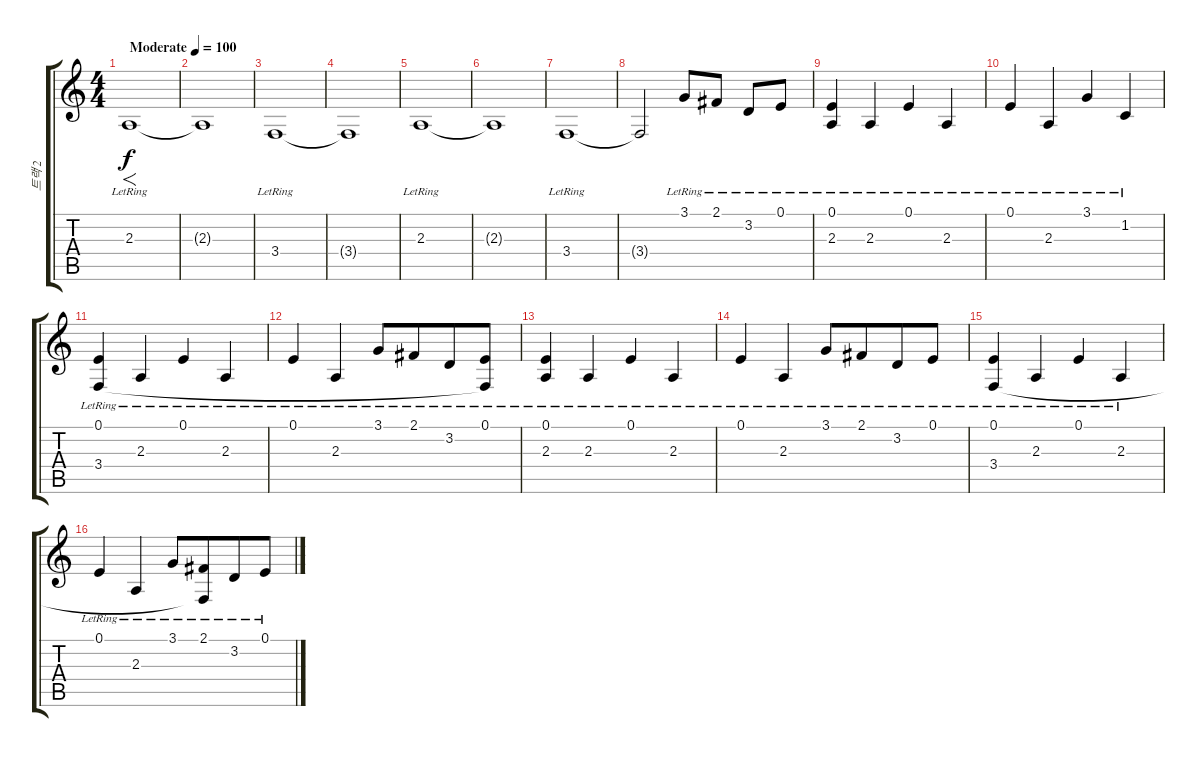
\track ("트랙 2" "트랙 2") {instrument brightacousticpiano}
\staff {score tabs}
\tuning (E4 B3 G3 D3 A2 E2) {hide}
\ts (4 4)
\tempo (100 "Moderate")
\clef g2
\ks c
2.3{lr}.1{f dy f instrument brightacousticpiano} |
2.3{t}.1 |
3.4{lr}.1 |
3.4{t}.1 |
2.3{lr}.1 |
2.3{t}.1 |
3.4{lr}.1 |
3.4{t}.2 3.1{lr}.8 2.1{lr}.8 3.2{lr}.8 0.1{lr}.8 |
(0.1{lr} 2.3{lr}).4{beam merge} 2.3{lr}.4{beam merge} 0.1{lr}.4{beam merge} 2.3{lr}.4 |
0.1{lr}.4{beam merge} 2.3{lr}.4{beam merge} 3.1{lr}.4{beam merge} 1.2{lr}.4 |
(0.1{lr} 3.4{lr}).4{beam merge} 2.3{lr}.4{beam merge} 0.1{lr}.4{beam merge} 2.3{lr}.4 |
0.1{lr}.4{beam merge} 2.3{lr}.4{beam merge} 3.1{lr}.8 2.1{lr}.8{beam merge} 3.2{lr}.8 (0.1{lr} 3.4{t}).8 |
(0.1{lr} 2.3{lr}).4{beam merge} 2.3{lr}.4{beam merge} 0.1{lr}.4{beam merge} 2.3{lr}.4 |
0.1{lr}.4{beam merge} 2.3{lr}.4{beam merge} 3.1{lr}.8 2.1{lr}.8{beam merge} 3.2{lr}.8 0.1{lr}.8 |
(0.1{lr} 3.4{lr}).4{beam merge} 2.3{lr}.4{beam merge} 0.1{lr}.4{beam merge} 2.3{lr}.4 |
0.1{lr}.4{beam merge} 2.3{lr}.4{beam merge} 3.1{lr}.8 (2.1{lr} 3.4{t}).8{beam merge} 3.2{lr}.8 0.1{lr}.8
